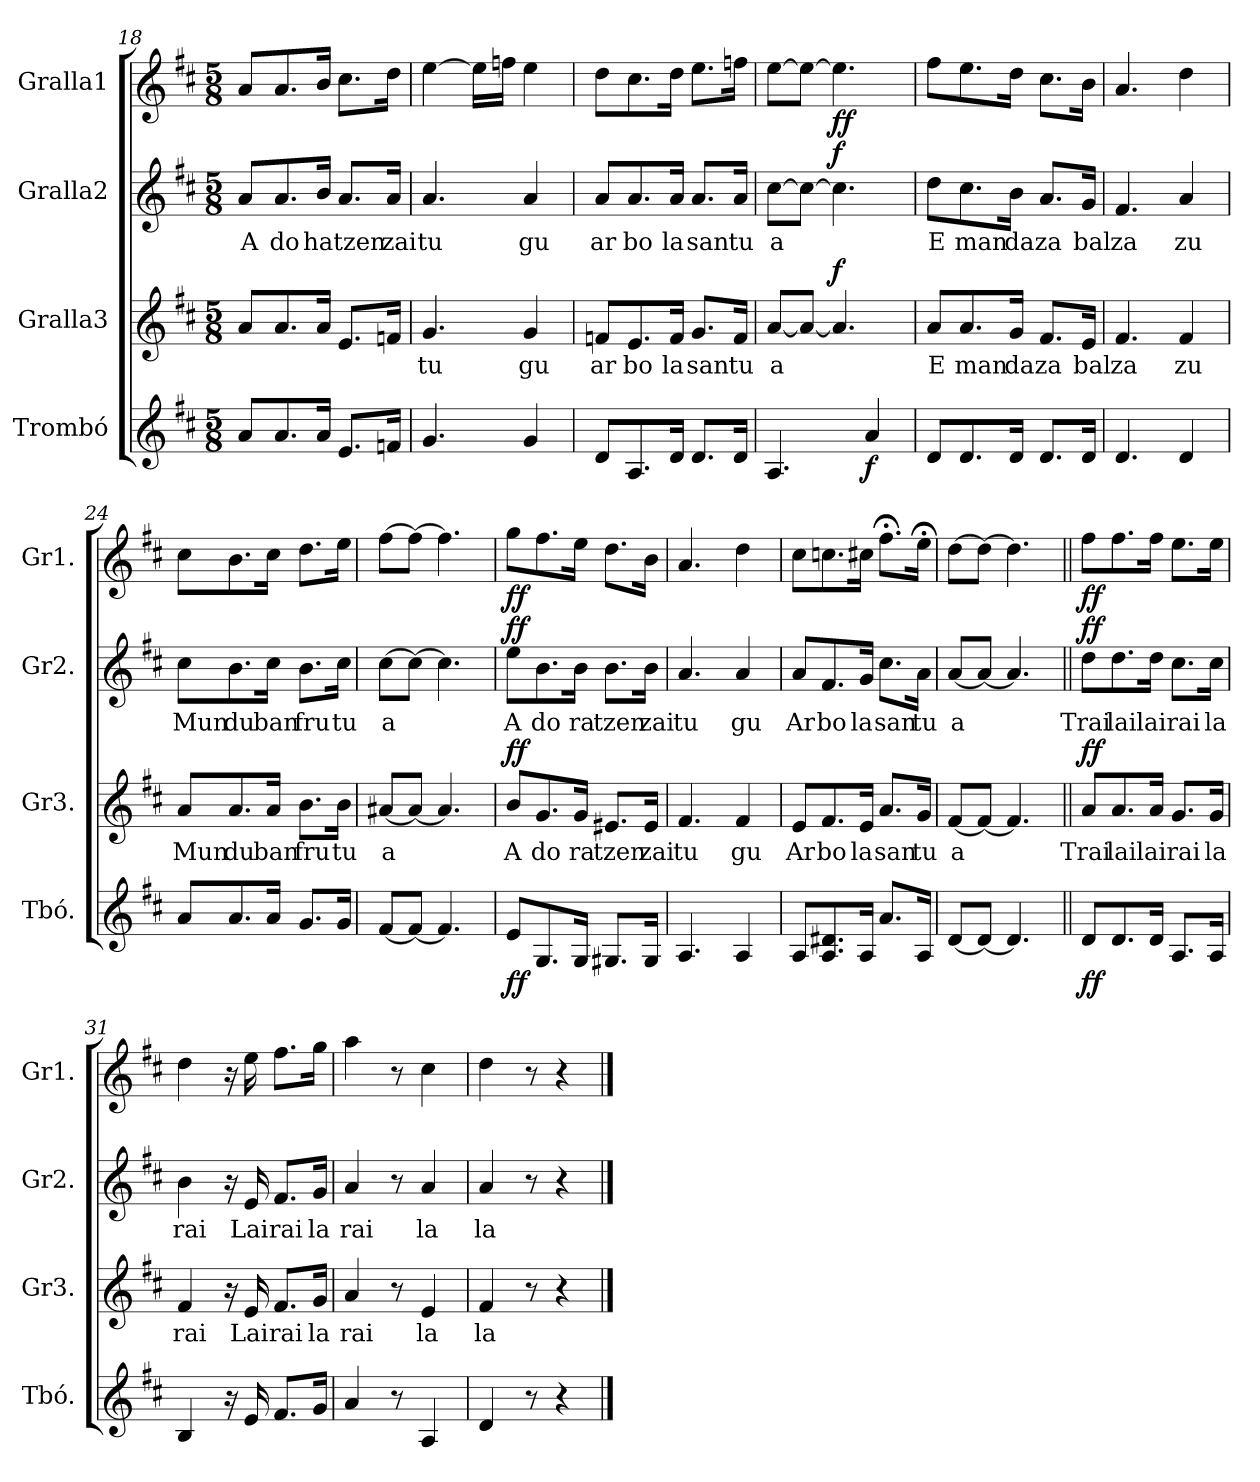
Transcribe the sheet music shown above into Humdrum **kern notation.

**kern	**dynam	**kern	**text	**dynam	**kern	**text	**dynam	**kern	**dynam
*part4	*part4	*part3	*part3	*part3	*part2	*part2	*part2	*part1	*part1
*staff4	*staff4	*staff3	*staff3	*staff3	*staff2	*staff2	*staff2	*staff1	*staff1
*I"Trombó	*	*I"Gralla3	*	*	*I"Gralla2	*	*	*I"Gralla1	*
*I'Tbó.	*	*I'Gr3.	*	*	*I'Gr2.	*	*	*I'Gr1.	*
!!LO:PB:g=z
*clefG2	*	*clefG2	*	*	*clefG2	*	*	*clefG2	*
*k[f#c#]	*	*k[f#c#]	*	*	*k[f#c#]	*	*	*k[f#c#]	*
*M5/8	*	*M5/8	*	*	*M5/8	*	*	*M5/8	*
=18	=18	=18	=18	=18	=18	=18	=18	=18	=18
!	!	!	!	!	!	!LO:LY:b	!	!	!
8a/L	.	8a/L	.	.	8a/L	A	.	8a/L	.
!	!	!	!	!	!	!LO:LY:b	!	!	!
8.a/	.	8.a/	.	.	8.a/	do	.	8.a/	.
!	!	!	!	!	!	!LO:LY:b	!	!	!
16a/Jk	.	16a/Jk	.	.	16b/Jk	ha	.	16b/Jk	.
!	!	!	!	!	!	!LO:LY:b	!	!	!
8.e/L	.	8.e/L	.	.	8.a/L	tzen	.	8.cc#\L	.
!	!	!	!	!	!	!LO:LY:b	!	!	!
16fn/Jk	.	16fn/Jk	.	.	16a/Jk	zai	.	16dd\Jk	.
=19	=19	=19	=19	=19	=19	=19	=19	=19	=19
!	!	!	!LO:LY:b	!	!	!LO:LY:b	!	!	!
4.g/	.	4.g/	tu	.	4.a/	tu	.	[4ee\	.
.	.	.	.	.	.	.	.	16ee\LL]	.
.	.	.	.	.	.	.	.	16ffn\JJ	.
!	!	!	!LO:LY:b	!	!	!LO:LY:b	!	!	!
4g/	.	4g/	gu	.	4a/	gu	.	4ee\	.
=20	=20	=20	=20	=20	=20	=20	=20	=20	=20
!	!	!	!LO:LY:b	!	!	!LO:LY:b	!	!	!
8d/L	.	8fn/L	ar	.	8a/L	ar	.	8dd\L	.
!	!	!	!LO:LY:b	!	!	!LO:LY:b	!	!	!
8.A/	.	8.e/	bo	.	8.a/	bo	.	8.cc#\	.
!	!	!	!LO:LY:b	!	!	!LO:LY:b	!	!	!
16d/Jk	.	16f/Jk	la	.	16a/Jk	la	.	16dd\Jk	.
!	!	!	!LO:LY:b	!	!	!LO:LY:b	!	!	!
8.d/L	.	8.g/L	san	.	8.a/L	san	.	8.ee\L	.
!	!	!	!LO:LY:b	!	!	!LO:LY:b	!	!	!
16d/Jk	.	16f/Jk	tu	.	16a/Jk	tu	.	16ffn\Jk	.
=21	=21	=21	=21	=21	=21	=21	=21	=21	=21
!	!	!	!LO:LY:b	!	!	!LO:LY:b	!	!	!
4.A/	.	[8a/L	a	.	[8cc#\L	a	.	[8ee\L	.
.	.	8a/J_	.	.	8cc#\J_	.	.	8ee\J_	.
!	!	!	!	!LO:DY:b	!	!	!LO:DY:b	!	!LO:DY:b
.	.	4.a/]	.	f	4.cc#\]	.	f	4.ee\]	ff
!	!LO:DY:b	!	!	!	!	!	!	!	!
4a/	f	.	.	.	.	.	.	.	.
=22	=22	=22	=22	=22	=22	=22	=22	=22	=22
!	!	!	!LO:LY:b	!	!	!LO:LY:b	!	!	!
8d/L	.	8a/L	E	.	8dd\L	E	.	8ff#\L	.
!	!	!	!LO:LY:b	!	!	!LO:LY:b	!	!	!
8.d/	.	8.a/	man	.	8.cc#\	man	.	8.ee\	.
!	!	!	!LO:LY:b	!	!	!LO:LY:b	!	!	!
16d/Jk	.	16g/Jk	da	.	16b\Jk	da	.	16dd\Jk	.
!	!	!	!LO:LY:b	!	!	!LO:LY:b	!	!	!
8.d/L	.	8.f#/L	za	.	8.a/L	za	.	8.cc#\L	.
!	!	!	!LO:LY:b	!	!	!LO:LY:b	!	!	!
16d/Jk	.	16e/Jk	bal	.	16g/Jk	bal	.	16b\Jk	.
=23	=23	=23	=23	=23	=23	=23	=23	=23	=23
!	!	!	!LO:LY:b	!	!	!LO:LY:b	!	!	!
4.d/	.	4.f#/	za	.	4.f#/	za	.	4.a/	.
!	!	!	!LO:LY:b	!	!	!LO:LY:b	!	!	!
4d/	.	4f#/	zu	.	4a/	zu	.	4dd\	.
!!LO:LB:g=z
=24	=24	=24	=24	=24	=24	=24	=24	=24	=24
!	!	!	!LO:LY:b	!	!	!LO:LY:b	!	!	!
8a/L	.	8a/L	Mun	.	8cc#\L	Mun	.	8cc#\L	.
!	!	!	!LO:LY:b	!	!	!LO:LY:b	!	!	!
8.a/	.	8.a/	du	.	8.b\	du	.	8.b\	.
!	!	!	!LO:LY:b	!	!	!LO:LY:b	!	!	!
16a/Jk	.	16a/Jk	ban	.	16cc#\Jk	ban	.	16cc#\Jk	.
!	!	!	!LO:LY:b	!	!	!LO:LY:b	!	!	!
8.g/L	.	8.b\L	fru	.	8.b\L	fru	.	8.dd\L	.
!	!	!	!LO:LY:b	!	!	!LO:LY:b	!	!	!
16g/Jk	.	16b\Jk	tu	.	16cc#\Jk	tu	.	16ee\Jk	.
=25	=25	=25	=25	=25	=25	=25	=25	=25	=25
!	!	!	!LO:LY:b	!	!	!LO:LY:b	!	!	!
[8f#/L	.	[8a#X/L	a	.	[8cc#\L	a	.	[8ff#\L	.
8f#/J_	.	8a#/J_	.	.	8cc#\J_	.	.	8ff#\J_	.
4.f#/]	.	4.a#/]	.	.	4.cc#\]	.	.	4.ff#\]	.
=26	=26	=26	=26	=26	=26	=26	=26	=26	=26
!	!LO:DY:b	!	!LO:LY:b	!LO:DY:b	!	!LO:LY:b	!LO:DY:b	!	!LO:DY:b
8e/L	ff	8b/L	A	ff	8ee\L	A	ff	8gg\L	ff
!	!	!	!LO:LY:b	!	!	!LO:LY:b	!	!	!
8.G/	.	8.g/	do	.	8.b\	do	.	8.ff#\	.
!	!	!	!LO:LY:b	!	!	!LO:LY:b	!	!	!
16G/Jk	.	16g/Jk	ra	.	16b\Jk	ra	.	16ee\Jk	.
!	!	!	!LO:LY:b	!	!	!LO:LY:b	!	!	!
8.G#X/L	.	8.e#X/L	tzen	.	8.b\L	tzen	.	8.dd\L	.
!	!	!	!LO:LY:b	!	!	!LO:LY:b	!	!	!
16G#/Jk	.	16e#/Jk	zai	.	16b\Jk	zai	.	16b\Jk	.
=27	=27	=27	=27	=27	=27	=27	=27	=27	=27
!	!	!	!LO:LY:b	!	!	!LO:LY:b	!	!	!
4.A/	.	4.f#/	tu	.	4.a/	tu	.	4.a/	.
!	!	!	!LO:LY:b	!	!	!LO:LY:b	!	!	!
4A/	.	4f#/	gu	.	4a/	gu	.	4dd\	.
=28	=28	=28	=28	=28	=28	=28	=28	=28	=28
!	!	!	!LO:LY:b	!	!	!LO:LY:b	!	!	!
8A/L	.	8e/L	Ar	.	8a/L	Ar	.	8cc#\L	.
!	!	!	!LO:LY:b	!	!	!LO:LY:b	!	!	!
8.A/ 8.d#X/	.	8.f#/	bo	.	8.f#/	bo	.	8.ccn\	.
!	!	!	!LO:LY:b	!	!	!LO:LY:b	!	!	!
16A/Jk	.	16e/Jk	la	.	16g/Jk	la	.	16cc#X\Jk	.
!	!	!	!LO:LY:b	!	!	!LO:LY:b	!	!	!
8.a/L	.	8.a/L	san	.	8.cc#\L	san	.	8.ff#;<\L	.
!	!	!	!LO:LY:b	!	!	!LO:LY:b	!	!	!
16A/Jk	.	16g/Jk	tu	.	16a\Jk	tu	.	16ee;<\Jk	.
=29	=29	=29	=29	=29	=29	=29	=29	=29	=29
!	!	!	!LO:LY:b	!	!	!LO:LY:b	!	!	!
[8d/L	.	[8f#/L	a	.	[8a/L	a	.	[8dd\L	.
8d/J_	.	8f#/J_	.	.	8a/J_	.	.	8dd\J_	.
4.d/]	.	4.f#/]	.	.	4.a/]	.	.	4.dd\]	.
!!LO:LB:g=z
=30||	=30||	=30||	=30||	=30||	=30||	=30||	=30||	=30||	=30||
!	!LO:DY:b	!	!LO:LY:b	!LO:DY:b	!	!LO:LY:b	!LO:DY:b	!	!LO:DY:b
8d/L	ff	8a/L	Trai	ff	8dd\L	Trai	ff	8ff#\L	ff
!	!	!	!LO:LY:b	!	!	!LO:LY:b	!	!	!
8.d/	.	8.a/	lai	.	8.dd\	lai	.	8.ff#\	.
!	!	!	!LO:LY:b	!	!	!LO:LY:b	!	!	!
16d/Jk	.	16a/Jk	lai	.	16dd\Jk	lai	.	16ff#\Jk	.
!	!	!	!LO:LY:b	!	!	!LO:LY:b	!	!	!
8.A/L	.	8.g/L	rai	.	8.cc#\L	rai	.	8.ee\L	.
!	!	!	!LO:LY:b	!	!	!LO:LY:b	!	!	!
16A/Jk	.	16g/Jk	la	.	16cc#\Jk	la	.	16ee\Jk	.
=31	=31	=31	=31	=31	=31	=31	=31	=31	=31
!	!	!	!LO:LY:b	!	!	!LO:LY:b	!	!	!
4B/	.	4f#/	rai	.	4b\	rai	.	4dd\	.
16r	.	16r	.	.	16r	.	.	16r	.
!	!	!	!LO:LY:b	!	!	!LO:LY:b	!	!	!
16e/	.	16e/	Lai	.	16e/	Lai	.	16ee\	.
!	!	!	!LO:LY:b	!	!	!LO:LY:b	!	!	!
8.f#/L	.	8.f#/L	rai	.	8.f#/L	rai	.	8.ff#\L	.
!	!	!	!LO:LY:b	!	!	!LO:LY:b	!	!	!
16g/Jk	.	16g/Jk	la	.	16g/Jk	la	.	16gg\Jk	.
=32	=32	=32	=32	=32	=32	=32	=32	=32	=32
!	!	!	!LO:LY:b	!	!	!LO:LY:b	!	!	!
4a/	.	4a/	rai	.	4a/	rai	.	4aa\	.
8r	.	8r	.	.	8r	.	.	8r	.
!	!	!	!LO:LY:b	!	!	!LO:LY:b	!	!	!
4A/	.	4e/	la	.	4a/	la	.	4cc#\	.
=33	=33	=33	=33	=33	=33	=33	=33	=33	=33
!	!	!	!LO:LY:b	!	!	!LO:LY:b	!	!	!
4d/	.	4f#/	la	.	4a/	la	.	4dd\	.
8r	.	8r	.	.	8r	.	.	8r	.
4r	.	4r	.	.	4r	.	.	4r	.
==	==	==	==	==	==	==	==	==	==
*-	*-	*-	*-	*-	*-	*-	*-	*-	*-
